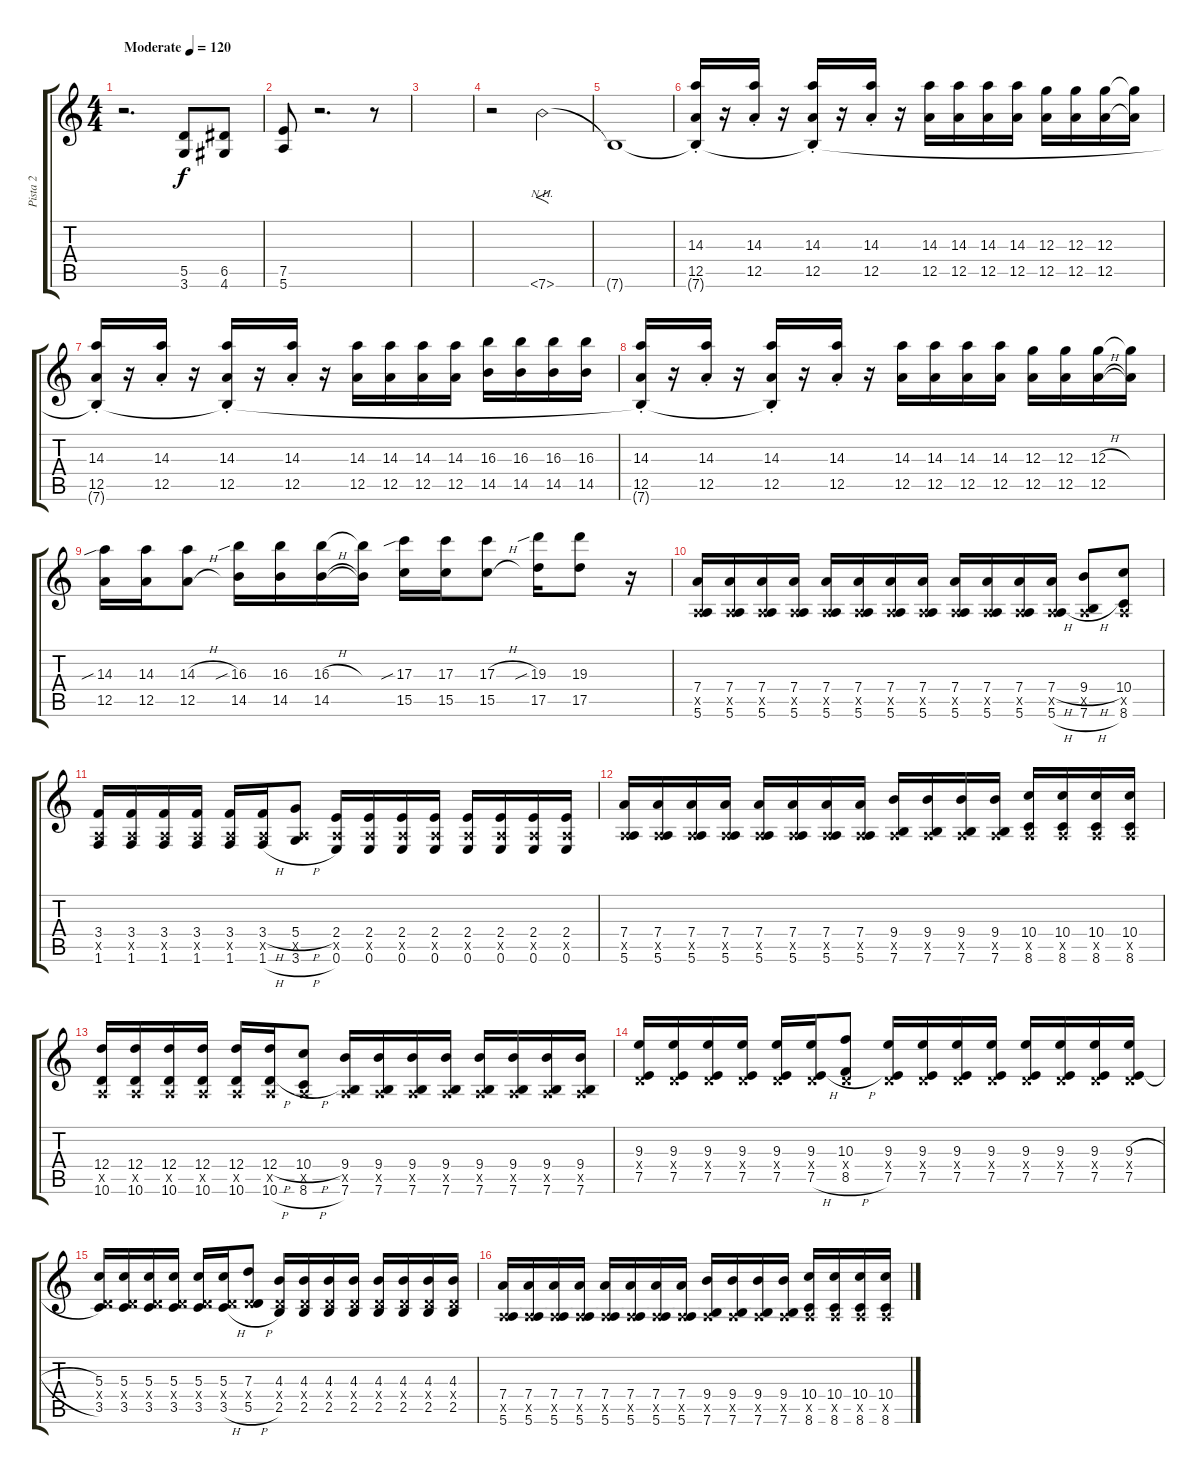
\track ("Pista 2" "Pista 2") {instrument overdrivenguitar}
\staff {score tabs}
\tuning (E4 B3 G3 D3 A2 E2) {hide}
\ts (4 4)
\tempo (120 "Moderate")
\clef g2
\ks c
r.2{d dy f instrument overdrivenguitar} (5.5 3.6).8 (6.5 4.6).8 |
(7.5 5.6).8 r.2{d} r.8 |
|
r.2 7.6{nh}.2{f} |
7.6{t}.1 |
(14.3 12.5{st} 7.6{t}).16 r.16 (14.3 12.5{st}).16 r.16 (14.3 12.5{st} 7.6{t}).16 r.16 (14.3 12.5{st}).16 r.16 (14.3 12.5).16 (14.3 12.5).16 (14.3 12.5).16 (14.3 12.5).16 (12.3 12.5).16 (12.3 12.5).16 (12.3 12.5).16 (12.3{t} 12.5{t}).16 |
(14.3 12.5{st} 7.6{t}).16 r.16 (14.3 12.5{st}).16 r.16 (14.3 12.5{st} 7.6{t}).16 r.16 (14.3 12.5{st}).16 r.16 (14.3 12.5).16 (14.3 12.5).16 (14.3 12.5).16 (14.3 12.5).16 (16.3 14.5).16 (16.3 14.5).16 (16.3 14.5).16 (16.3 14.5).16 |
(14.3 12.5{st} 7.6{t}).16 r.16 (14.3 12.5{st}).16 r.16 (14.3 12.5{st} 7.6{t}).16 r.16 (14.3 12.5{st}).16 r.16 (14.3 12.5).16 (14.3 12.5).16 (14.3 12.5).16 (14.3 12.5).16 (12.3 12.5).16 (12.3 12.5).16 (12.3{h} 12.5{h}).16 (12.3{t} 12.5{t}).16 |
(14.3{sib} 12.5).16 (14.3 12.5).16 (14.3{h} 12.5{h}).8 (16.3{sib} 14.5).16 (16.3 14.5).16 (16.3{h} 14.5{h}).16 (16.3{t} 14.5{t}).16 (17.3{sib} 15.5).16 (17.3 15.5).16 (17.3{h} 15.5{h}).8 (19.3{sib} 17.5).16 (19.3 17.5).8 r.16 |
(7.4 0.5{x} 5.6).16 (7.4 0.5{x} 5.6).16 (7.4 0.5{x} 5.6).16 (7.4 0.5{x} 5.6).16 (7.4 0.5{x} 5.6).16 (7.4 0.5{x} 5.6).16 (7.4 0.5{x} 5.6).16 (7.4 0.5{x} 5.6).16 (7.4 0.5{x} 5.6).16 (7.4 0.5{x} 5.6).16 (7.4 0.5{x} 5.6).16 (7.4{h} 0.5{x} 5.6{h}).16 (9.4{h} 0.5{x} 7.6{h}).8 (10.4 0.5{x} 8.6).8 |
(3.4 0.5{x} 1.6).16 (3.4 0.5{x} 1.6).16 (3.4 0.5{x} 1.6).16 (3.4 0.5{x} 1.6).16 (3.4 0.5{x} 1.6).16 (3.4{h} 0.5{x} 1.6{h}).16 (5.4{h} 0.5{x} 3.6{h}).8 (2.4 0.5{x} 0.6).16 (2.4 0.5{x} 0.6).16 (2.4 0.5{x} 0.6).16 (2.4 0.5{x} 0.6).16 (2.4 0.5{x} 0.6).16 (2.4 0.5{x} 0.6).16 (2.4 0.5{x} 0.6).16 (2.4 0.5{x} 0.6).16 |
(7.4 0.5{x} 5.6).16 (7.4 0.5{x} 5.6).16 (7.4 0.5{x} 5.6).16 (7.4 0.5{x} 5.6).16 (7.4 0.5{x} 5.6).16 (7.4 0.5{x} 5.6).16 (7.4 0.5{x} 5.6).16 (7.4 0.5{x} 5.6).16 (9.4 0.5{x} 7.6).16 (9.4 0.5{x} 7.6).16 (9.4 0.5{x} 7.6).16 (9.4 0.5{x} 7.6).16 (10.4 0.5{x} 8.6).16 (10.4 0.5{x} 8.6).16 (10.4 0.5{x} 8.6).16 (10.4 0.5{x} 8.6).16 |
(12.4 0.5{x} 10.6).16 (12.4 0.5{x} 10.6).16 (12.4 0.5{x} 10.6).16 (12.4 0.5{x} 10.6).16 (12.4 0.5{x} 10.6).16 (12.4{h} 0.5{x} 10.6{h}).16 (10.4{h} 0.5{x} 8.6{h}).8 (9.4 0.5{x} 7.6).16 (9.4 0.5{x} 7.6).16 (9.4 0.5{x} 7.6).16 (9.4 0.5{x} 7.6).16 (9.4 0.5{x} 7.6).16 (9.4 0.5{x} 7.6).16 (9.4 0.5{x} 7.6).16 (9.4 0.5{x} 7.6).16 |
(9.3 0.4{x} 7.5).16 (9.3 0.4{x} 7.5).16 (9.3 0.4{x} 7.5).16 (9.3 0.4{x} 7.5).16 (9.3 0.4{x} 7.5).16 (9.3 0.4{x} 7.5{h}).16 (10.3 0.4{x} 8.5{h}).8 (9.3 0.4{x} 7.5).16 (9.3 0.4{x} 7.5).16 (9.3 0.4{x} 7.5).16 (9.3 0.4{x} 7.5).16 (9.3 0.4{x} 7.5).16 (9.3 0.4{x} 7.5).16 (9.3 0.4{x} 7.5).16 (9.3{h} 0.4{x} 7.5{h}).16 |
(5.3 0.4{x} 3.5).16 (5.3 0.4{x} 3.5).16 (5.3 0.4{x} 3.5).16 (5.3 0.4{x} 3.5).16 (5.3 0.4{x} 3.5).16 (5.3 0.4{x} 3.5{h}).16 (7.3 0.4{x} 5.5{h}).8 (4.3 0.4{x} 2.5).16 (4.3 0.4{x} 2.5).16 (4.3 0.4{x} 2.5).16 (4.3 0.4{x} 2.5).16 (4.3 0.4{x} 2.5).16 (4.3 0.4{x} 2.5).16 (4.3 0.4{x} 2.5).16 (4.3 0.4{x} 2.5).16 |
(7.4 0.5{x} 5.6).16 (7.4 0.5{x} 5.6).16 (7.4 0.5{x} 5.6).16 (7.4 0.5{x} 5.6).16 (7.4 0.5{x} 5.6).16 (7.4 0.5{x} 5.6).16 (7.4 0.5{x} 5.6).16 (7.4 0.5{x} 5.6).16 (9.4 0.5{x} 7.6).16 (9.4 0.5{x} 7.6).16 (9.4 0.5{x} 7.6).16 (9.4 0.5{x} 7.6).16 (10.4 0.5{x} 8.6).16 (10.4 0.5{x} 8.6).16 (10.4 0.5{x} 8.6).16 (10.4 0.5{x} 8.6).16
